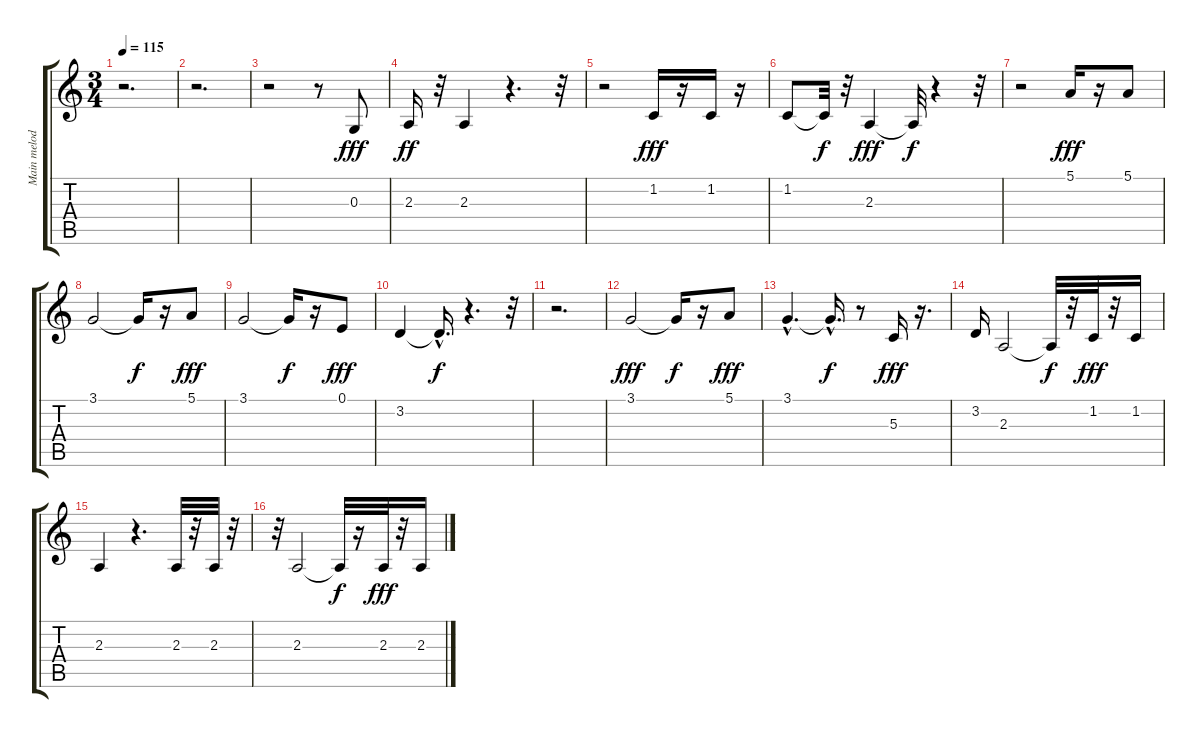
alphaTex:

\track ("Main melody" "Main melod") {instrument altosax}
\staff {score tabs}
\tuning (E4 B3 G3 D3 A2 E2) {hide}
\ts (3 4)
\tempo 115
\clef g2
\ks c
r.2{d dy f} |
r.2{d} |
r.2 r.8 0.3.8{dy fff} |
2.3.16{dy ff} r.32 2.3.4 r.4{d} r.32 |
r.2 1.2.16{dy fff} r.16 1.2.16 r.16 |
1.2.8 1.2{t}.32{dy f} r.32 2.3.4{dy fff} 2.3{t}.32{dy f} r.4 r.32 |
r.2 5.1.16{dy fff} r.16 5.1.8 |
3.1.2 3.1{t}.16{dy f} r.16 5.1.8{dy fff} |
3.1.2 3.1{t}.16{dy f} r.16 0.1.8{dy fff} |
3.2.4 3.2{hac t}.16{d dy f} r.4{d} r.32 |
r.2{d} |
3.1.2{dy fff} 3.1{t}.16{dy f} r.16 5.1.8{dy fff} |
3.1{hac}.4{d} 3.1{hac t}.16{d dy f} r.8 5.3.16{dy fff} r.16{d} |
3.2.16 2.3.2 2.3{t}.32{dy f} r.32 1.2.32{dy fff} r.32 1.2.16 |
2.3.4 r.4{d} 2.3.32 r.32 2.3.32 r.32 |
r.32 2.3.2 2.3{t}.32{dy f} r.16 2.3.32{dy fff} r.32 2.3.16
